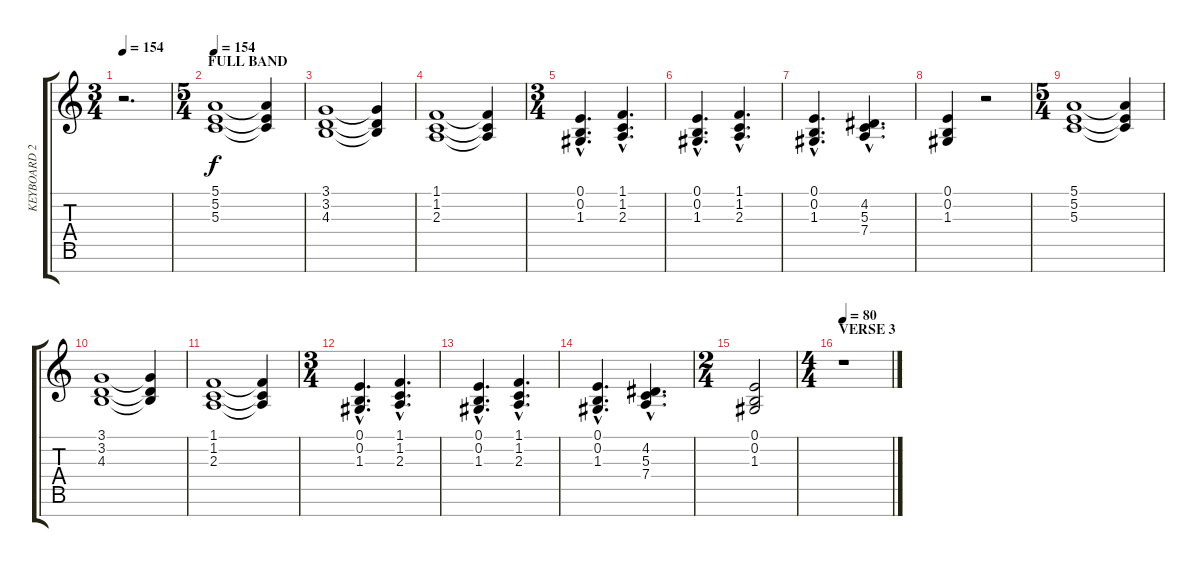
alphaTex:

\track ("KEYBOARD 2" "KEYBOARD 2") {instrument stringensemble2}
\staff {score tabs}
\tuning (E4 B3 G3 D3 A2 E2 B1) {hide}
\ts (3 4)
\tempo 154
\clef g2
\ks c
r.2{d dy f} |
\ts (5 4)
\section ("" "FULL BAND")
\tempo 154
(5.1 5.2 5.3).1 (5.1{t} 5.2{t} 5.3{t}).4 |
(3.1 3.2 4.3).1 (3.1{t} 3.2{t} 4.3{t}).4 |
(1.1 1.2 2.3).1 (1.1{t} 1.2{t} 2.3{t}).4 |
\ts (3 4)
(0.1{hac} 0.2{hac} 1.3{hac}).4{d} (1.1{hac} 1.2{hac} 2.3{hac}).4{d} |
(0.1{hac} 0.2{hac} 1.3{hac}).4{d} (1.1{hac} 1.2{hac} 2.3{hac}).4{d} |
(0.1{hac} 0.2{hac} 1.3{hac}).4{d} (4.2{hac} 5.3{hac} 7.4{hac}).4{d} |
(0.1 0.2 1.3).4 r.2 |
\ts (5 4)
(5.1 5.2 5.3).1 (5.1{t} 5.2{t} 5.3{t}).4 |
(3.1 3.2 4.3).1 (3.1{t} 3.2{t} 4.3{t}).4 |
(1.1 1.2 2.3).1 (1.1{t} 1.2{t} 2.3{t}).4 |
\ts (3 4)
(0.1{hac} 0.2{hac} 1.3{hac}).4{d} (1.1{hac} 1.2{hac} 2.3{hac}).4{d} |
(0.1{hac} 0.2{hac} 1.3{hac}).4{d} (1.1{hac} 1.2{hac} 2.3{hac}).4{d} |
(0.1{hac} 0.2{hac} 1.3{hac}).4{d} (4.2{hac} 5.3{hac} 7.4{hac}).4{d} |
\ts (2 4)
(0.1 0.2 1.3).2 |
\ts (4 4)
\section ("" "VERSE 3")
\tempo 80
r.1
